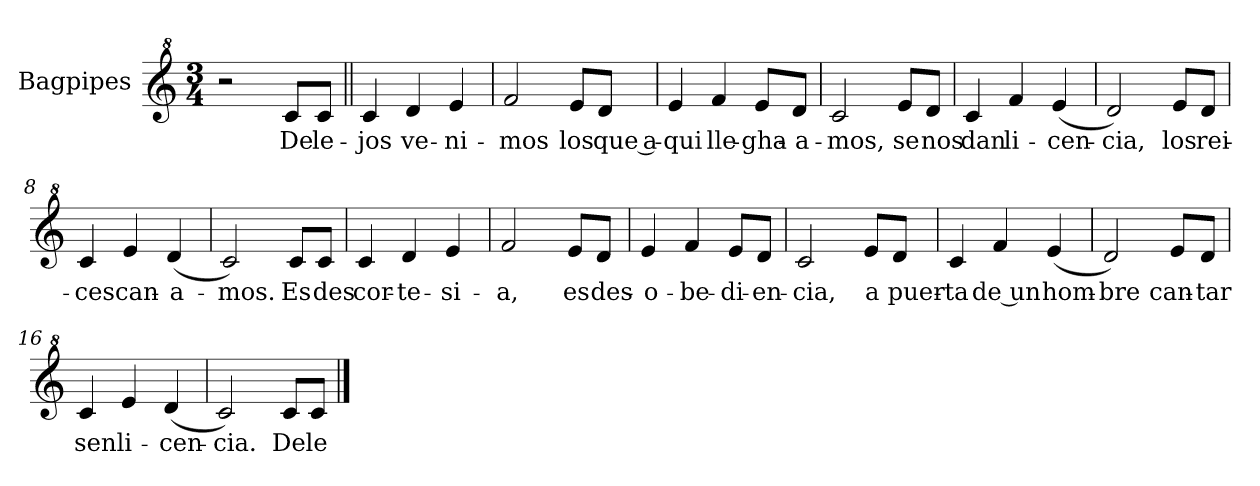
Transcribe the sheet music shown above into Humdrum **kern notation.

**kern	**text
*part1	*part1
*staff1	*staff1
*I"Bagpipes	*
*I'Bag	*
*clefG^2	*
*k[]	*
*M3/4	*
=1	=1
2r	.
8cc/L	De
8cc/J	le-
=2||	=2||
4cc/	-jos
4dd/	ve-
4ee/	-ni-
=3	=3
2ff/	-mos
8ee/L	los
8dd/J	que a-
=4	=4
4ee/	-qui
4ff/	lle-
8ee/L	-gha-
8dd/J	-a-
=5	=5
2cc/	-mos,
8ee/L	se
8dd/J	nos
=6	=6
4cc/	dan
4ff/	li-
(4ee/	-cen-
=7	=7
2dd/)	-cia,
8ee/L	los
8dd/J	rei-
!!LO:LB:g=z
=8	=8
4cc/	-ces
4ee/	can-
(4dd/	-a-
=9	=9
2cc/)	-mos.
8cc/L	Es
8cc/J	des
=10	=10
4cc/	cor-
4dd/	-te-
4ee/	-si-
=11	=11
2ff/	-a,
8ee/L	es
8dd/J	des-
=12	=12
4ee/	-o-
4ff/	-be-
8ee/L	-di-
8dd/J	-en-
=13	=13
2cc/	-cia,
8ee/L	a
8dd/J	puer-
=14	=14
4cc/	-ta
4ff/	de un
(4ee/	hom-
!!LO:LB:g=z
=15	=15
2dd/)	-bre
8ee/L	can-
8dd/J	-tar
=16	=16
4cc/	sen
4ee/	li-
(4dd/	-cen-
=17	=17
2cc/)	-cia.
8cc/L	De
8cc/J	le
==	==
*-	*-
